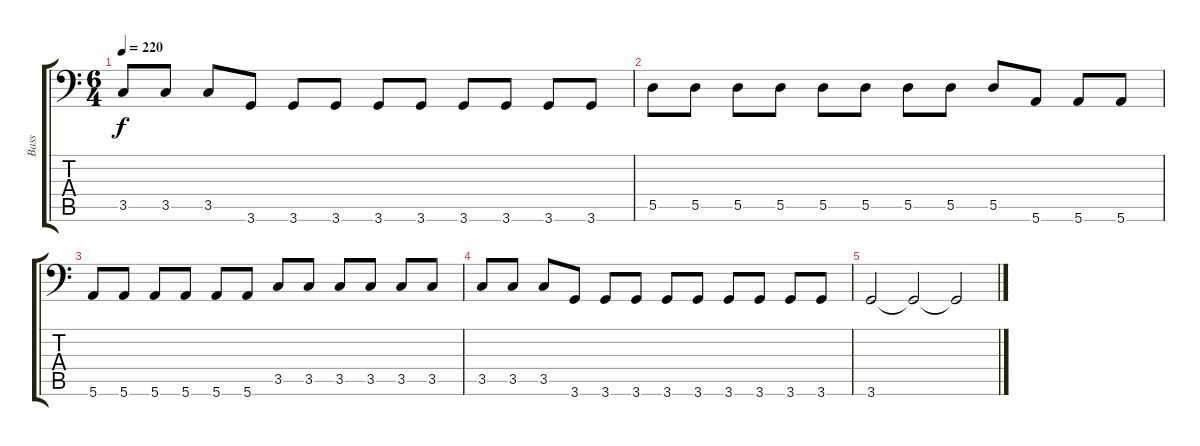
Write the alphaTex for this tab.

\track ("Bass" "Bass") {instrument electricbasspick}
\staff {score tabs}
\tuning (E3 B2 G2 D2 A1 E1) {hide}
\ts (6 4)
\tempo 220
\clef f4
\ks c
3.5.8{dy f} 3.5.8 3.5.8 3.6.8 3.6.8 3.6.8 3.6.8 3.6.8 3.6.8 3.6.8 3.6.8 3.6.8 |
5.5.8 5.5.8 5.5.8 5.5.8 5.5.8 5.5.8 5.5.8 5.5.8 5.5.8 5.6.8 5.6.8 5.6.8 |
5.6.8 5.6.8 5.6.8 5.6.8 5.6.8 5.6.8 3.5.8 3.5.8 3.5.8 3.5.8 3.5.8 3.5.8 |
3.5.8 3.5.8 3.5.8 3.6.8 3.6.8 3.6.8 3.6.8 3.6.8 3.6.8 3.6.8 3.6.8 3.6.8 |
3.6.2 3.6{t}.2 3.6{t}.2
